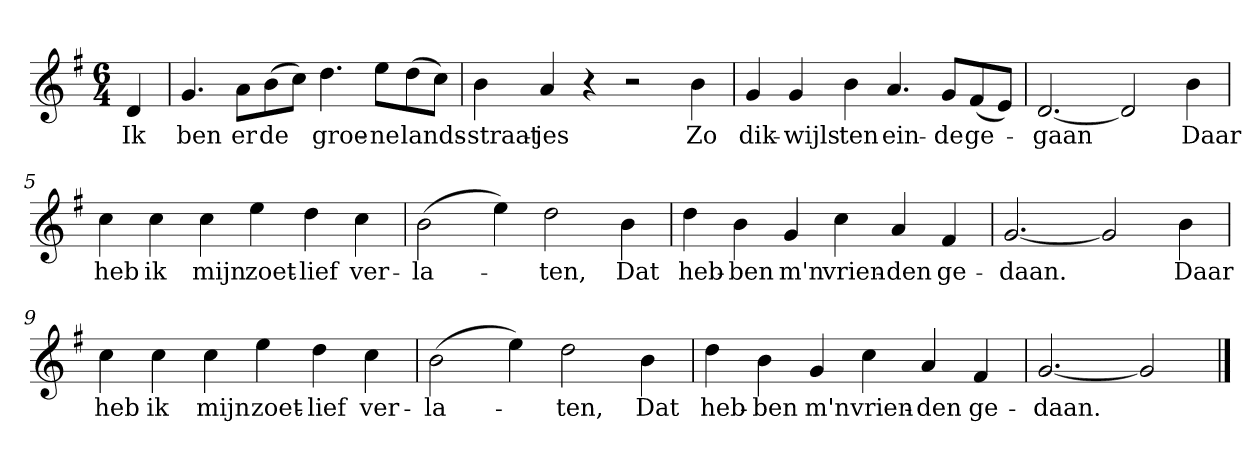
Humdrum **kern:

**kern	**text
*part1	*part1
*staff1	*staff1
*clefG2	*
*k[f#]	*
*G:	*
*M6/4	*
*MM120	*
=	=
4d	Ik
=1	=1
4.g	ben
8a\L	er
(8b\	de
8cc\J)	.
4.dd	groe-
8ee\L	-ne
(8dd\	lands-
8cc\J)	.
=2	=2
4b	-straat-
4a	-jes
4r	.
2r	.
4b	Zo
=3	=3
4g	dik-
4g	-wijls
4b	ten
4.a	ein-
8g/L	-de
(8f#/	ge-
8e/J)	.
=4	=4
[2.d	-gaan
2d]	.
4b	Daar
=5	=5
4cc	heb
4cc	ik
4cc	mijn
4ee	zoet-
4dd	-lief
4cc	ver-
=6	=6
(2b	-la-
4ee)	.
2dd	-ten,
4b	Dat
=7	=7
4dd	heb-
4b	-ben
4g	m'n
4cc	vrien-
4a	-den
4f#	ge-
=8	=8
[2.g	-daan.
2g]	.
4b	Daar
=9	=9
4cc	heb
4cc	ik
4cc	mijn
4ee	zoet-
4dd	-lief
4cc	ver-
=10	=10
(2b	-la-
4ee)	.
2dd	-ten,
4b	Dat
=11	=11
4dd	heb-
4b	-ben
4g	m'n
4cc	vrien-
4a	-den
4f#	ge-
=12	=12
[2.g	-daan.
2g]	.
==	==
*-	*-
